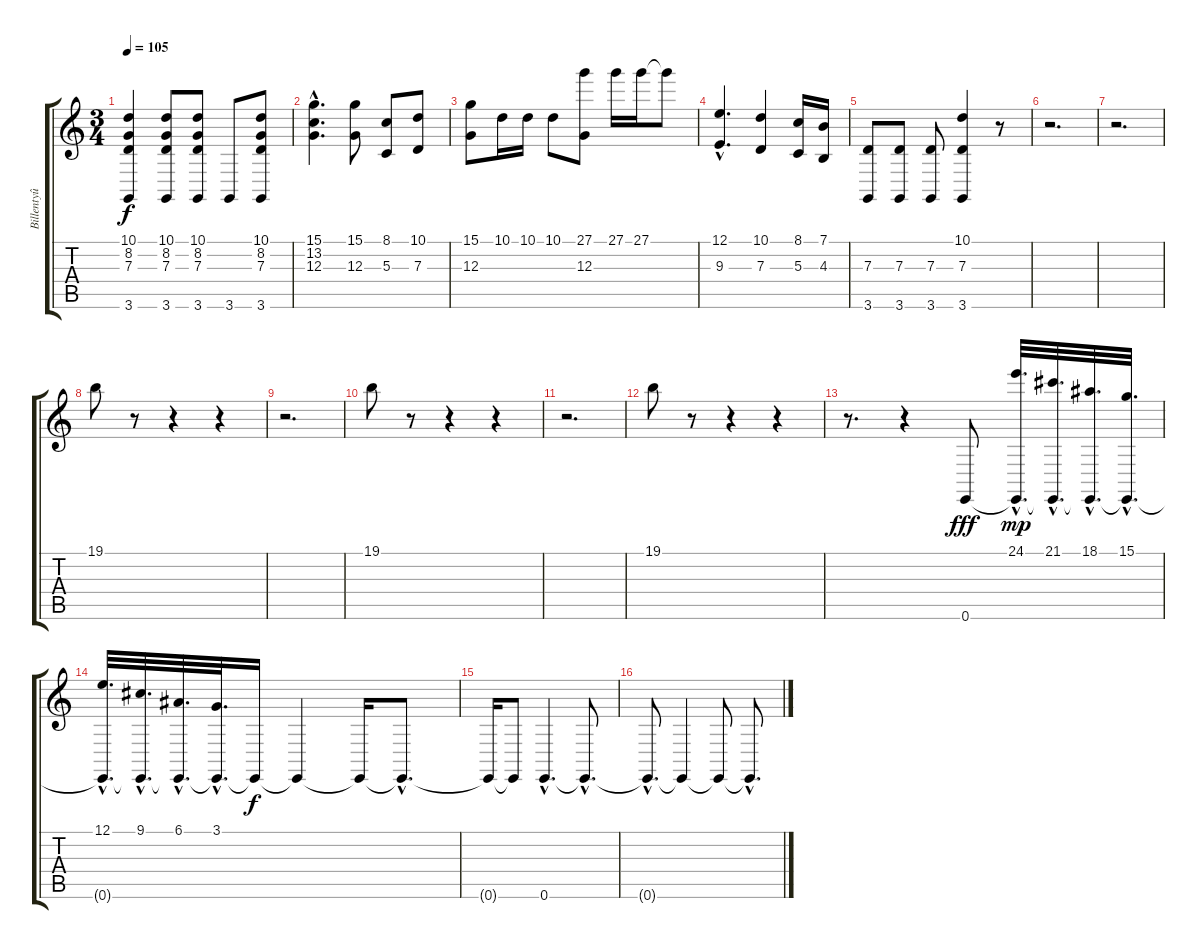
\track ("Billentyû" "Billentyû") {instrument brightacousticpiano}
\staff {score tabs}
\tuning (E4 B3 G3 D3 A2 E2) {hide}
\ts (3 4)
\tempo 105
\clef g2
\ks c
(10.1 8.2 7.3 3.6).4{dy f} (10.1 8.2 7.3 3.6).8 (10.1 8.2 7.3 3.6).8 3.6.8 (10.1 8.2 7.3 3.6).8 |
(15.1{hac} 13.2{hac} 12.3{hac}).4{d} (15.1 12.3).8 (8.1 5.3).8 (10.1 7.3).8 |
(15.1 12.3).8 10.1.16 10.1.16 10.1.8 (27.1 12.3).8 27.1.16 27.1.16 27.1{t}.8 |
(12.1{hac} 9.3{hac}).4{d} (10.1 7.3).4 (8.1 5.3).16 (7.1 4.3).16 |
(7.3 3.6).8 (7.3 3.6).8 (7.3 3.6).8 (10.1 7.3 3.6).4 r.8 |
r.2{d} |
r.2{d} |
19.1.8 r.8 r.4 r.4 |
r.2{d} |
19.1.8 r.8 r.4 r.4 |
r.2{d} |
19.1.8 r.8 r.4 r.4 |
r.8{d} r.4 0.6.8{dy fff} (24.1{hac} 0.6{hac t}).32{d dy mp} (21.1{hac} 0.6{hac t}).32{d} (18.1{hac} 0.6{hac t}).32{d} (15.1{hac} 0.6{hac t}).32{d} |
(12.1{hac} 0.6{hac t}).32{d} (9.1{hac} 0.6{hac t}).32{d} (6.1{hac} 0.6{hac t}).32{d} (3.1{hac} 0.6{hac t}).32{d} 0.6{t}.16{dy f} 0.6{t}.4 0.6{t}.16 0.6{hac t}.8{d} |
0.6{t}.16 0.6{t}.8 0.6{hac}.4{d} 0.6{hac t}.8{d} |
0.6{hac t}.8{d} 0.6{t}.4 0.6{t}.8 0.6{hac t}.8{d}
